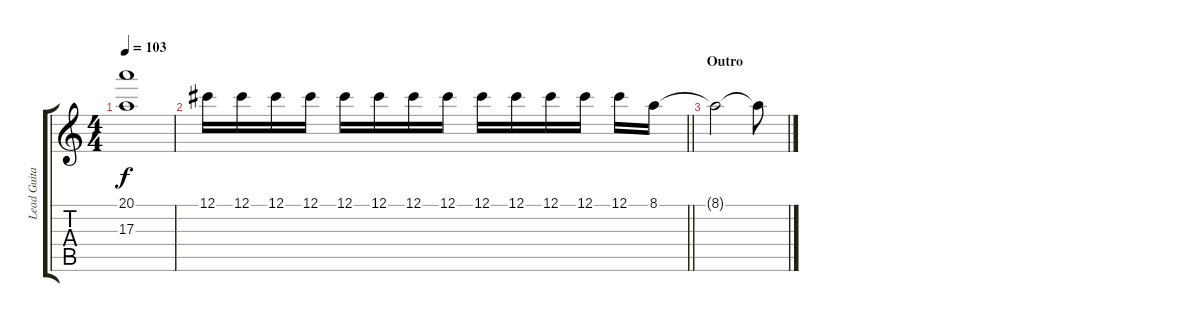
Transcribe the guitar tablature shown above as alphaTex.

\track ("Lead Guitar" "Lead Guita") {instrument electricguitarclean}
\staff {score tabs}
\tuning (Db4 Ab3 E3 B2 Gb2 B1) {hide}
\ts (4 4)
\tempo 103
\clef g2
\ks c
(20.1 17.3).1{dy f} |
\barLineRight lightlight
12.1.16{volume 13 instrument overdrivenguitar} 12.1.16 12.1.16 12.1.16 12.1.16 12.1.16 12.1.16 12.1.16 12.1.16 12.1.16 12.1.16 12.1.16 12.1.16 8.1.16 |
\section ("" "Outro")
8.1{t}.2 8.1{t}.8
